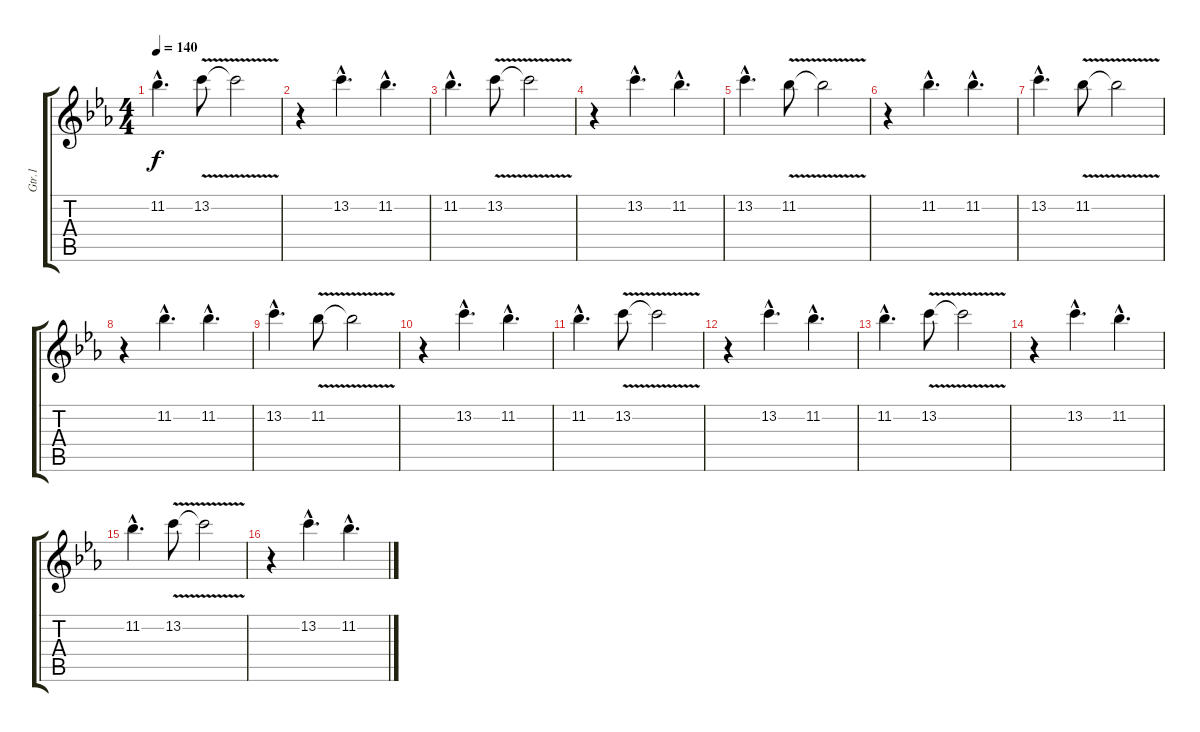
\track ("Gtr.1" "Gtr.1") {instrument distortionguitar}
\staff {score tabs}
\tuning (E4 B3 G3 D3 A2 E2) {hide}
\ts (4 4)
\tempo 140
\clef g2
\ks eb
11.2{hac}.4{d dy f} 13.2{v}.8 13.2{t}.2 |
r.4 13.2{hac}.4{d} 11.2{hac}.4{d} |
11.2{hac}.4{d} 13.2{v}.8 13.2{t}.2 |
r.4 13.2{hac}.4{d} 11.2{hac}.4{d} |
13.2{hac}.4{d} 11.2{v}.8 11.2{t}.2 |
r.4 11.2{hac}.4{d} 11.2{hac}.4{d} |
13.2{hac}.4{d} 11.2{v}.8 11.2{t}.2 |
r.4 11.2{hac}.4{d} 11.2{hac}.4{d} |
13.2{hac}.4{d} 11.2{v}.8 11.2{t}.2 |
r.4 13.2{hac}.4{d} 11.2{hac}.4{d} |
11.2{hac}.4{d volume 13} 13.2{v}.8 13.2{t}.2 |
r.4{volume 10} 13.2{hac}.4{d} 11.2{hac}.4{d} |
11.2{hac}.4{d volume 8} 13.2{v}.8 13.2{t}.2 |
r.4{volume 5} 13.2{hac}.4{d} 11.2{hac}.4{d} |
11.2{hac}.4{d volume 3} 13.2{v}.8 13.2{t}.2 |
r.4{volume 0} 13.2{hac}.4{d} 11.2{hac}.4{d}
